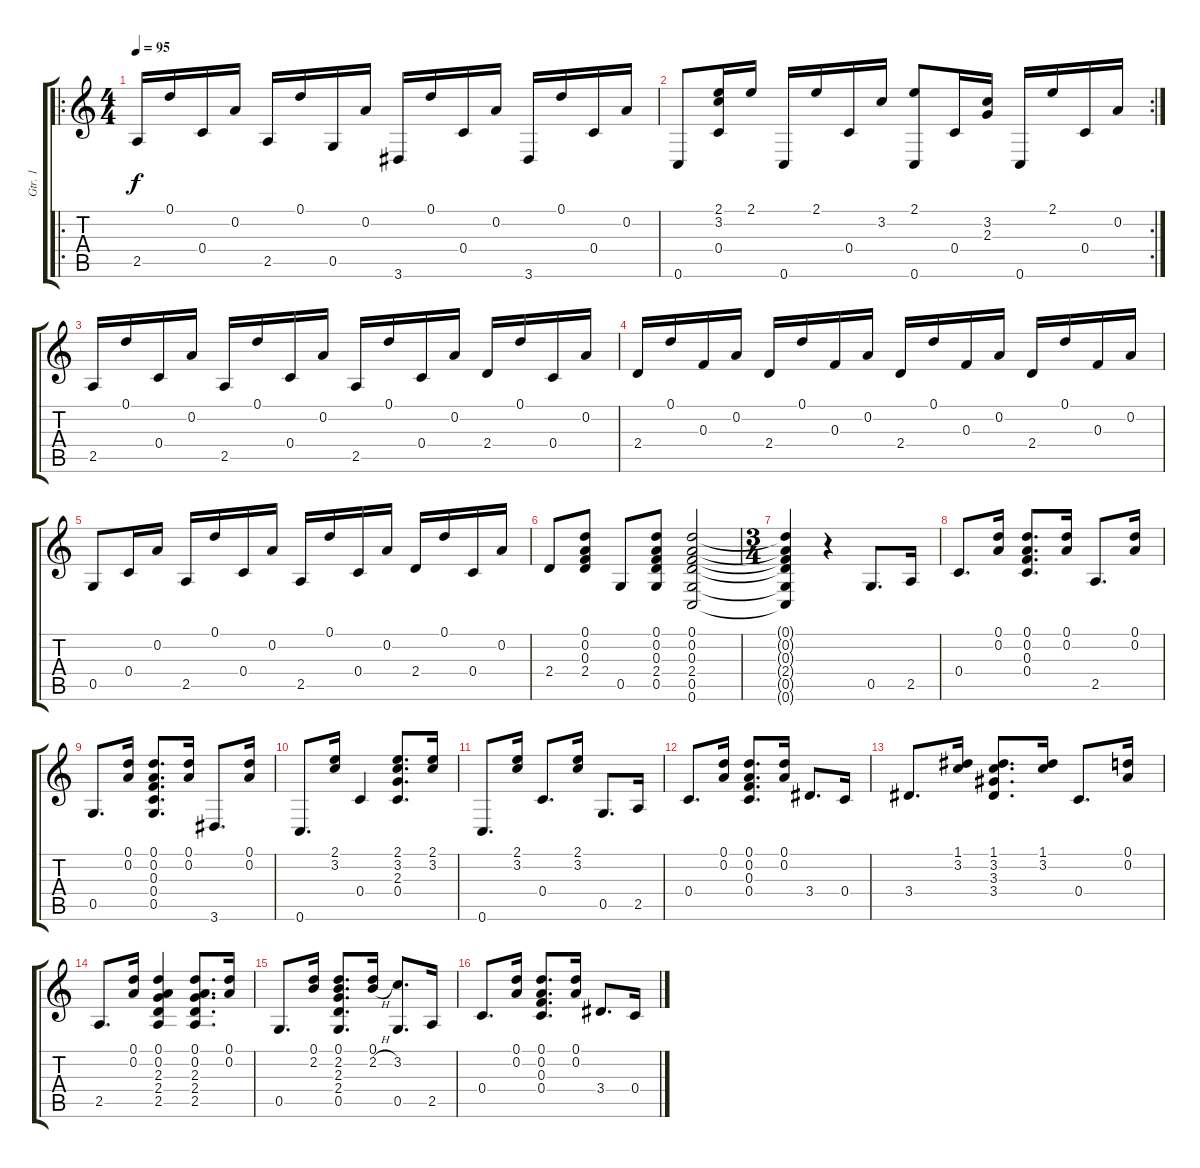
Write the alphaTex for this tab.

\track ("Gtr. 1" "Gtr. 1") {instrument acousticguitarsteel}
\staff {score tabs}
\tuning (D4 A3 F3 C3 G2 C2) {hide}
\ro
\ts (4 4)
\tempo 95
\clef g2
\ks c
2.5.16{dy f} 0.1.16 0.4.16 0.2.16 2.5.16 0.1.16 0.5.16 0.2.16 3.6.16 0.1.16 0.4.16 0.2.16 3.6.16 0.1.16 0.4.16 0.2.16 |
\rc 2
0.6.8 (2.1 3.2 0.4).16 2.1.16 0.6.16 2.1.16 0.4.16 3.2.16 (2.1 0.6).8 0.4.16 (3.2 2.3).16 0.6.16 2.1.16 0.4.16 0.2.16 |
2.5.16 0.1.16 0.4.16 0.2.16 2.5.16 0.1.16 0.4.16 0.2.16 2.5.16 0.1.16 0.4.16 0.2.16 2.4.16 0.1.16 0.4.16 0.2.16 |
2.4.16 0.1.16 0.3.16 0.2.16 2.4.16 0.1.16 0.3.16 0.2.16 2.4.16 0.1.16 0.3.16 0.2.16 2.4.16 0.1.16 0.3.16 0.2.16 |
0.5.8 0.4.16 0.2.16 2.5.16 0.1.16 0.4.16 0.2.16 2.5.16 0.1.16 0.4.16 0.2.16 2.4.16 0.1.16 0.4.16 0.2.16 |
2.4.8 (0.1 0.2 0.3 2.4).8 0.5.8 (0.1 0.2 0.3 2.4 0.5).8 (0.1 0.2 0.3 2.4 0.5 0.6).2 |
\ts (3 4)
(0.1{t} 0.2{t} 0.3{t} 2.4{t} 0.5{t} 0.6{t}).4 r.4 0.5.8{d} 2.5.16 |
0.4.8{d} (0.1 0.2).16 (0.1 0.2 0.3 0.4).8{d} (0.1 0.2).16 2.5.8{d} (0.1 0.2).16 |
0.5.8{d} (0.1 0.2).16 (0.1 0.2 0.3 0.4 0.5).8{d} (0.1 0.2).16 3.6.8{d} (0.1 0.2).16 |
0.6.8{d} (2.1 3.2).16 0.4.4 (2.1 3.2 2.3 0.4).8{d} (2.1 3.2).16 |
0.6.8{d} (2.1 3.2).16 0.4.8{d} (2.1 3.2).16 0.5.8{d} 2.5.16 |
0.4.8{d} (0.1 0.2).16 (0.1 0.2 0.3 0.4).8{d} (0.1 0.2).16 3.4.8{d} 0.4.16 |
3.4.8{d} (1.1 3.2).16 (1.1 3.2 3.3 3.4).8{d} (1.1 3.2).16 0.4.8{d} (0.1 0.2).16 |
2.5.8{d} (0.1 0.2).16 (0.1 0.2 2.3 2.4 2.5).4 (0.1 0.2 2.3 2.4 2.5).8{d} (0.1 0.2).16 |
0.5.8{d} (0.1 2.2).16 (0.1 2.2 2.3 2.4 0.5).8{d} (0.1 2.2{h}).16 (3.2 0.5).8{d} 2.5.16 |
0.4.8{d} (0.1 0.2).16 (0.1 0.2 0.3 0.4).8{d} (0.1 0.2).16 3.4.8{d} 0.4.16
